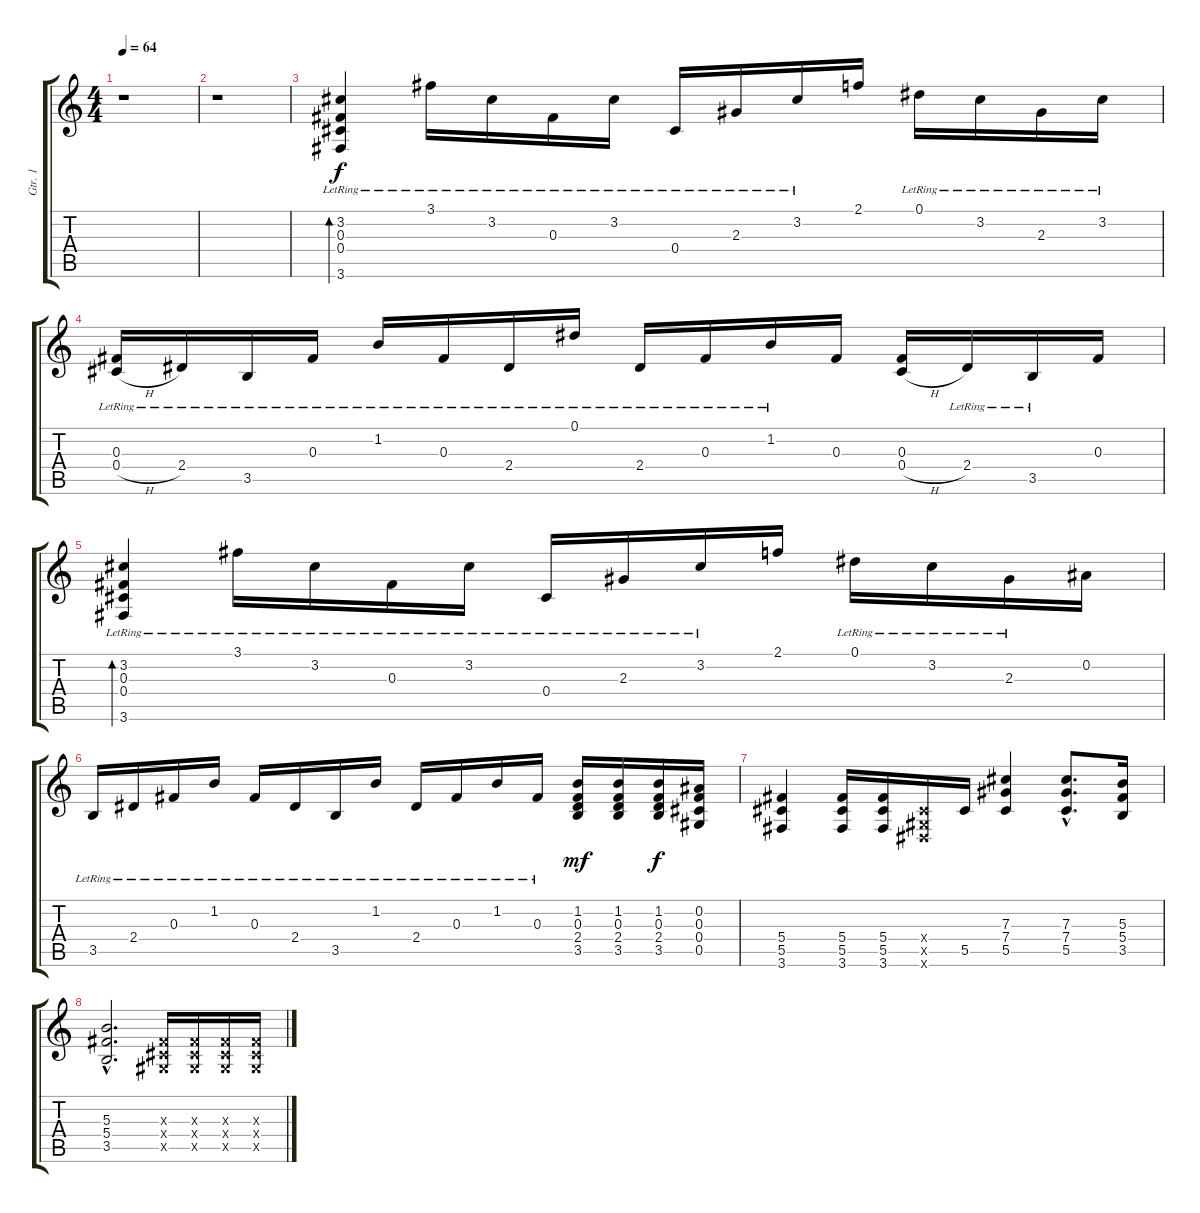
\track ("Gtr. 1" "Gtr. 1") {instrument acousticguitarsteel}
\staff {score tabs}
\tuning (Eb4 Bb3 Gb3 Db3 Ab2 Eb2) {hide}
\ts (4 4)
\tempo 64
\clef g2
\ks c
r.1{dy f instrument acousticguitarsteel} |
r.1 |
(3.2{lr} 0.3{lr} 0.4{lr} 3.6{lr}).4{bd 120 volume 10} 3.1{lr}.16 3.2{lr}.16 0.3{lr}.16 3.2{lr}.16 0.4{lr}.16 2.3{lr}.16 3.2{lr}.16 2.1.16 0.1{lr}.16 3.2{lr}.16 2.3{lr}.16 3.2{lr}.16 |
(0.3{lr} 0.4{h}).16 2.4{lr}.16 3.5{lr}.16 0.3{lr}.16 1.2{lr}.16 0.3{lr}.16 2.4{lr}.16 0.1{lr}.16 2.4{lr}.16 0.3{lr}.16 1.2{lr}.16 0.3.16 (0.3 0.4{h}).16 2.4{lr}.16 3.5{lr}.16 0.3.16 |
(3.2{lr} 0.3{lr} 0.4{lr} 3.6{lr}).4{bd 120} 3.1{lr}.16 3.2{lr}.16 0.3{lr}.16 3.2{lr}.16 0.4{lr}.16 2.3{lr}.16 3.2{lr}.16 2.1.16 0.1{lr}.16 3.2{lr}.16 2.3{lr}.16 0.2.16 |
3.5{lr}.16 2.4{lr}.16 0.3{lr}.16 1.2{lr}.16 0.3{lr}.16 2.4{lr}.16 3.5{lr}.16 1.2{lr}.16 2.4{lr}.16 0.3{lr}.16 1.2{lr}.16 0.3{lr}.16 (1.2 0.3 2.4 3.5).16{dy mf instrument distortionguitar} (1.2 0.3 2.4 3.5).16 (1.2 0.3 2.4 3.5).16{dy f} (0.2 0.3 0.4 0.5).16 |
(5.4 5.5 3.6).4{volume 13 instrument distortionguitar} (5.4 5.5 3.6).16 (5.4 5.5 3.6).16 (0.4{x} 0.5{x} 0.6{x}).16 5.5.16 (7.3 7.4 5.5).4 (7.3{hac} 7.4{hac} 5.5{hac}).8{d} (5.3 5.4 3.5).16 |
(5.3{hac} 5.4{hac} 3.5{hac}).2{d} (0.3{x} 0.4{x} 0.5{x}).16 (0.3{x} 0.4{x} 0.5{x}).16 (0.3{x} 0.4{x} 0.5{x}).16 (0.3{x} 0.4{x} 0.5{x}).16
